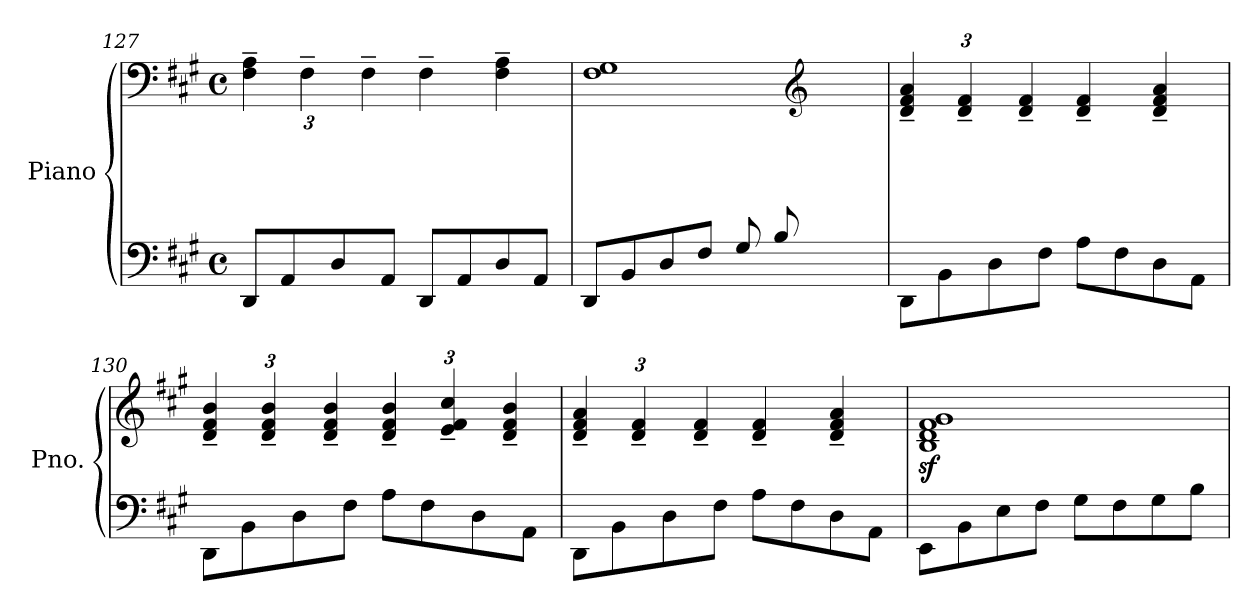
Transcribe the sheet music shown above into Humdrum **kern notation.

**kern	**kern	**dynam
*part1	*part1	*part1
*staff2	*staff1	*staff1/2
*I"Piano	*	*
*I'Pno.	*	*
*clefF4	*clefF4	*
*k[f#c#g#]	*k[f#c#g#]	*
*M4/4	*M4/4	*
*met(c)	*met(c)	*
*	*Xbrackettup	*
=127	=127	=127
8DD/L	6F#\~ 6A\~	.
8AA/	.	.
.	6F#~\	.
8D/	.	.
.	6F#~\	.
8AA/J	.	.
8DD/L	4F#~\	.
8AA/	.	.
8D/	4F#\~ 4A\~	.
8AA/J	.	.
!!LO:LB:g=z
=128	=128	=128
*	*^	*
*	*	*^	*
(<8DD/L	1F# 1G#	2.ryy	2.ryy	.
8BB/	.	.	.	.
8D/	.	.	.	.
8F#/J	.	.	.	.
8G#/L	.	.	.	.
8B/	.	.	.	.
*	*clefG2	*	*	*
4ryy	.	4ryy	8d\	.
.	.	.	8f#\J)	.
=129	=129	=129	=129	=129
!	!	!	!	!LO:DY:b
!	!	!	!	!LO:DY:n=1:b
*	*v	*v	*v	*
8DD\L	6d/~ 6f#/~ 6a/~	other-dynamics p
8BB\	.	.
.	6d/~ 6f#/~	.
8D\	.	.
.	6d/~ 6f#/~	.
8F#\J	.	.
8A\L	4d/~ 4f#/~	.
8F#\	.	.
8D\	4d/~ 4f#/~ 4a/~	.
8AA\J	.	.
=130	=130	=130
8DD\L	6d/~ 6f#/~ 6b/~	.
8BB\	.	.
.	6d/~ 6f#/~ 6b/~	.
8D\	.	.
.	6d/~ 6f#/~ 6b/~	.
8F#\J	.	.
8A\L	6d/~ 6f#/~ 6b/~	.
8F#\	.	.
.	6e/~ 6f#/~ 6cc#/~	.
8D\	.	.
.	6d/~ 6f#/~ 6b/~	.
8AA\J	.	.
=131	=131	=131
8DD\L	6d/~ 6f#/~ 6a/~	.
8BB\	.	.
.	6d/~ 6f#/~	.
8D\	.	.
.	6d/~ 6f#/~	.
8F#\J	.	.
8A\L	4d/~ 4f#/~	.
8F#\	.	.
8D\	4d/~ 4f#/~ 4a/~	.
8AA\J	.	.
!!LO:LB:g=z
=132	=132	=132
8EE\L	1Bz< 1dz< 1f#z< 1g#z<	.
8BB\	.	.
8E\	.	.
8F#\J	.	.
8G#\L	.	.
8F#\	.	.
8G#\	.	.
8B\J	.	.
=	=	=
*-	*-	*-
